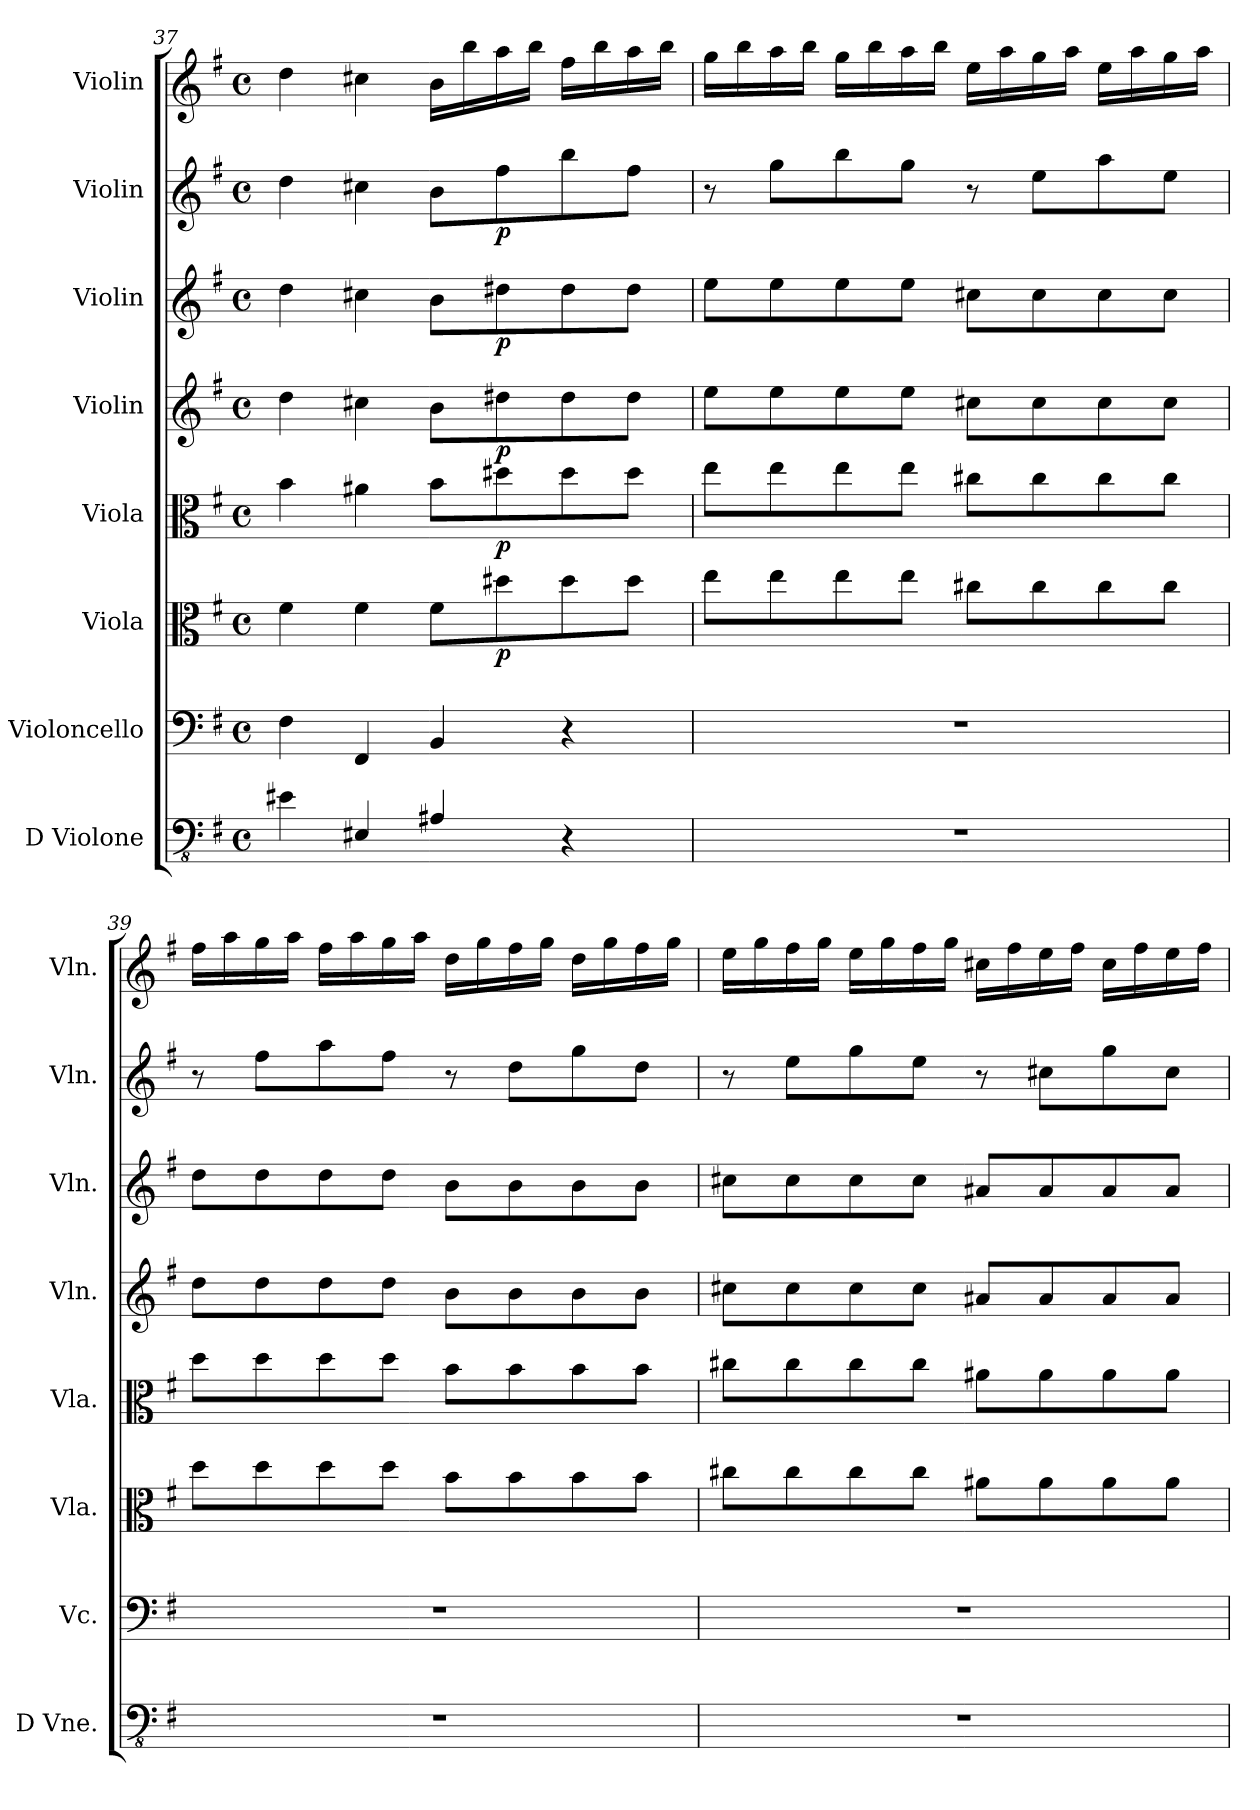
**kern	**kern	**kern	**dynam	**kern	**dynam	**kern	**dynam	**kern	**dynam	**kern	**dynam	**kern
*part8	*part7	*part6	*part6	*part5	*part5	*part4	*part4	*part3	*part3	*part2	*part2	*part1
*staff8	*staff7	*staff6	*staff6	*staff5	*staff5	*staff4	*staff4	*staff3	*staff3	*staff2	*staff2	*staff1
*I"D Violone	*I"Violoncello	*I"Viola	*	*I"Viola	*	*I"Violin	*	*I"Violin	*	*I"Violin	*	*I"Violin
*I'D Vne.	*I'Vc.	*I'Vla.	*	*I'Vla.	*	*I'Vln.	*	*I'Vln.	*	*I'Vln.	*	*I'Vln.
*clefFv4	*clefF4	*clefC3	*	*clefC3	*	*clefG2	*	*clefG2	*	*clefG2	*	*clefG2
*ITrd7c12	*	*	*	*	*	*	*	*	*	*	*	*
*k[f#]	*k[f#]	*k[f#]	*	*k[f#]	*	*k[f#]	*	*k[f#]	*	*k[f#]	*	*k[f#]
*M4/4	*M4/4	*M4/4	*	*M4/4	*	*M4/4	*	*M4/4	*	*M4/4	*	*M4/4
*met(c)	*met(c)	*met(c)	*	*met(c)	*	*met(c)	*	*met(c)	*	*met(c)	*	*met(c)
=37	=37	=37	=37	=37	=37	=37	=37	=37	=37	=37	=37	=37
4EE#X\	4F#\	4f#\	.	4b\	.	4dd\	.	4dd\	.	4dd\	.	4dd\
4EEE#X/	4FF#/	4f#\	.	4a#X\	.	4cc#X\	.	4cc#X\	.	4cc#X\	.	4cc#X\
4AAA#X/	4BB/	8f#\L	.	8b\L	.	8b\L	.	8b\L	.	8b\L	.	16b\LL
.	.	.	.	.	.	.	.	.	.	.	.	16bb\
!	!	!	!LO:DY:b	!	!LO:DY:b	!	!LO:DY:b	!	!LO:DY:b	!	!LO:DY:b	!
.	.	8dd#X\	p	8dd#X\	p	8dd#X\	p	8dd#X\	p	8ff#\	p	16aa\
.	.	.	.	.	.	.	.	.	.	.	.	16bb\JJ
4r	4r	8dd#\	.	8dd#\	.	8dd#\	.	8dd#\	.	8bb\	.	16ff#\LL
.	.	.	.	.	.	.	.	.	.	.	.	16bb\
.	.	8dd#\J	.	8dd#\J	.	8dd#\J	.	8dd#\J	.	8ff#\J	.	16aa\
.	.	.	.	.	.	.	.	.	.	.	.	16bb\JJ
=38	=38	=38	=38	=38	=38	=38	=38	=38	=38	=38	=38	=38
1r	1r	8ee\L	.	8ee\L	.	8ee\L	.	8ee\L	.	8r	.	16gg\LL
.	.	.	.	.	.	.	.	.	.	.	.	16bb\
.	.	8ee\	.	8ee\	.	8ee\	.	8ee\	.	8gg\L	.	16aa\
.	.	.	.	.	.	.	.	.	.	.	.	16bb\JJ
.	.	8ee\	.	8ee\	.	8ee\	.	8ee\	.	8bb\	.	16gg\LL
.	.	.	.	.	.	.	.	.	.	.	.	16bb\
.	.	8ee\J	.	8ee\J	.	8ee\J	.	8ee\J	.	8gg\J	.	16aa\
.	.	.	.	.	.	.	.	.	.	.	.	16bb\JJ
.	.	8cc#X\L	.	8cc#X\L	.	8cc#X\L	.	8cc#X\L	.	8r	.	16ee\LL
.	.	.	.	.	.	.	.	.	.	.	.	16aa\
.	.	8cc#\	.	8cc#\	.	8cc#\	.	8cc#\	.	8ee\L	.	16gg\
.	.	.	.	.	.	.	.	.	.	.	.	16aa\JJ
.	.	8cc#\	.	8cc#\	.	8cc#\	.	8cc#\	.	8aa\	.	16ee\LL
.	.	.	.	.	.	.	.	.	.	.	.	16aa\
.	.	8cc#\J	.	8cc#\J	.	8cc#\J	.	8cc#\J	.	8ee\J	.	16gg\
.	.	.	.	.	.	.	.	.	.	.	.	16aa\JJ
!!LO:PB:g=z
=39	=39	=39	=39	=39	=39	=39	=39	=39	=39	=39	=39	=39
1r	1r	8dd\L	.	8dd\L	.	8dd\L	.	8dd\L	.	8r	.	16ff#\LL
.	.	.	.	.	.	.	.	.	.	.	.	16aa\
.	.	8dd\	.	8dd\	.	8dd\	.	8dd\	.	8ff#\L	.	16gg\
.	.	.	.	.	.	.	.	.	.	.	.	16aa\JJ
.	.	8dd\	.	8dd\	.	8dd\	.	8dd\	.	8aa\	.	16ff#\LL
.	.	.	.	.	.	.	.	.	.	.	.	16aa\
.	.	8dd\J	.	8dd\J	.	8dd\J	.	8dd\J	.	8ff#\J	.	16gg\
.	.	.	.	.	.	.	.	.	.	.	.	16aa\JJ
.	.	8b\L	.	8b\L	.	8b\L	.	8b\L	.	8r	.	16dd\LL
.	.	.	.	.	.	.	.	.	.	.	.	16gg\
.	.	8b\	.	8b\	.	8b\	.	8b\	.	8dd\L	.	16ff#\
.	.	.	.	.	.	.	.	.	.	.	.	16gg\JJ
.	.	8b\	.	8b\	.	8b\	.	8b\	.	8gg\	.	16dd\LL
.	.	.	.	.	.	.	.	.	.	.	.	16gg\
.	.	8b\J	.	8b\J	.	8b\J	.	8b\J	.	8dd\J	.	16ff#\
.	.	.	.	.	.	.	.	.	.	.	.	16gg\JJ
=40	=40	=40	=40	=40	=40	=40	=40	=40	=40	=40	=40	=40
1r	1r	8cc#X\L	.	8cc#X\L	.	8cc#X\L	.	8cc#X\L	.	8r	.	16ee\LL
.	.	.	.	.	.	.	.	.	.	.	.	16gg\
.	.	8cc#\	.	8cc#\	.	8cc#\	.	8cc#\	.	8ee\L	.	16ff#\
.	.	.	.	.	.	.	.	.	.	.	.	16gg\JJ
.	.	8cc#\	.	8cc#\	.	8cc#\	.	8cc#\	.	8gg\	.	16ee\LL
.	.	.	.	.	.	.	.	.	.	.	.	16gg\
.	.	8cc#\J	.	8cc#\J	.	8cc#\J	.	8cc#\J	.	8ee\J	.	16ff#\
.	.	.	.	.	.	.	.	.	.	.	.	16gg\JJ
.	.	8a#X\L	.	8a#X\L	.	8a#X/L	.	8a#X/L	.	8r	.	16cc#X\LL
.	.	.	.	.	.	.	.	.	.	.	.	16ff#\
.	.	8a#\	.	8a#\	.	8a#/	.	8a#/	.	8cc#X\L	.	16ee\
.	.	.	.	.	.	.	.	.	.	.	.	16ff#\JJ
.	.	8a#\	.	8a#\	.	8a#/	.	8a#/	.	8gg\	.	16cc#\LL
.	.	.	.	.	.	.	.	.	.	.	.	16ff#\
.	.	8a#\J	.	8a#\J	.	8a#/J	.	8a#/J	.	8cc#\J	.	16ee\
.	.	.	.	.	.	.	.	.	.	.	.	16ff#\JJ
=	=	=	=	=	=	=	=	=	=	=	=	=
*-	*-	*-	*-	*-	*-	*-	*-	*-	*-	*-	*-	*-
